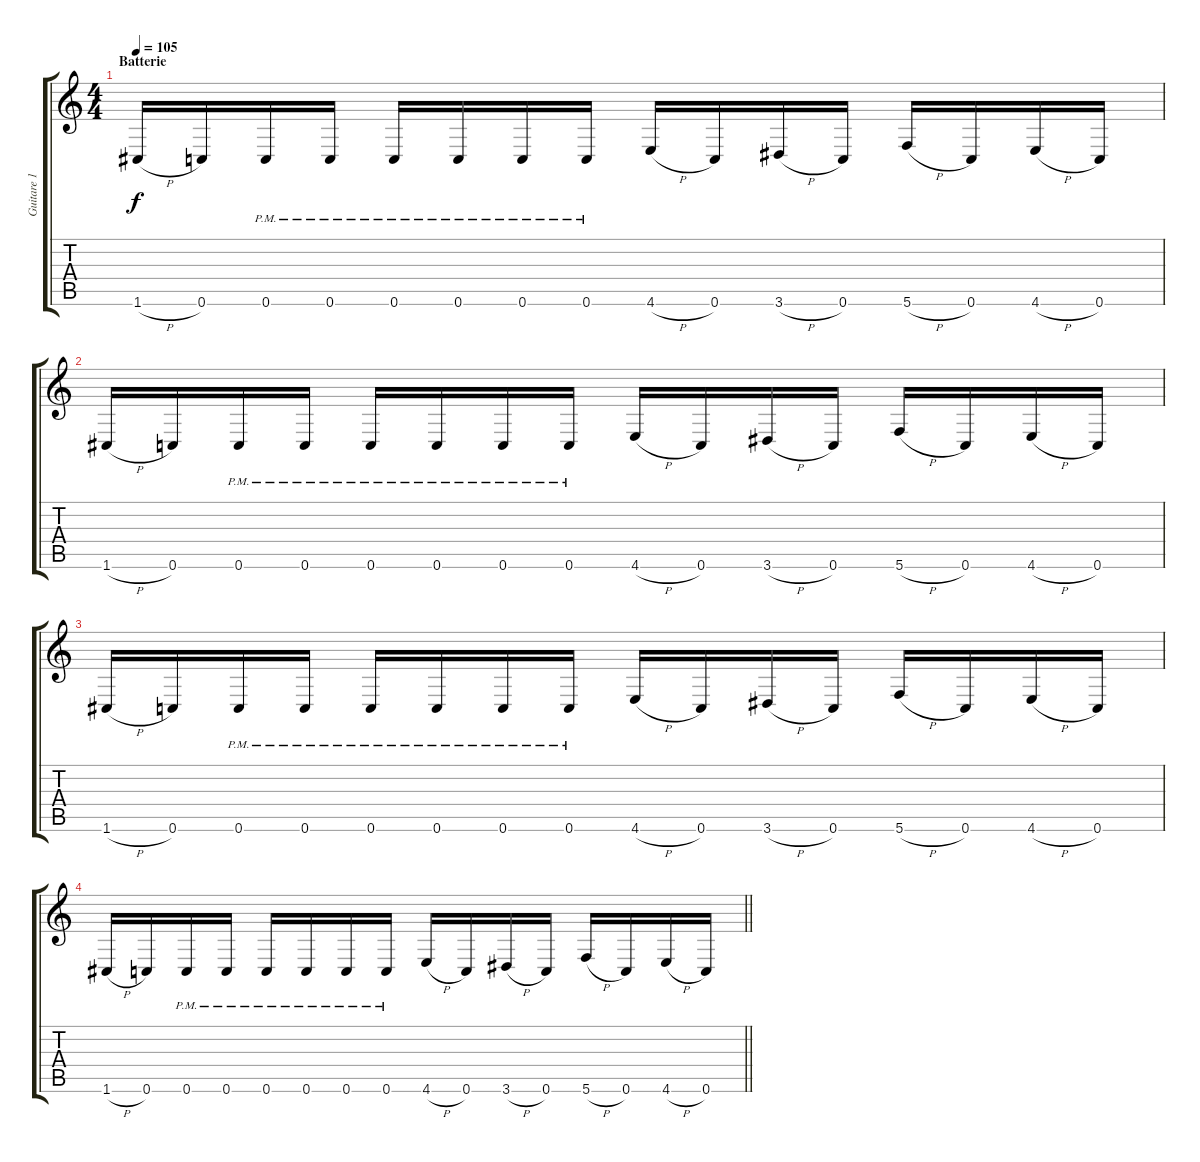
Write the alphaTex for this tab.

\track ("Guitare 1" "Guitare 1") {instrument distortionguitar}
\staff {score tabs}
\tuning (D4 A3 F3 C3 G2 C2) {hide}
\ts (4 4)
\section ("" "Batterie")
\tempo 105
\clef g2
\ks c
1.6{h}.16{dy f} 0.6.16 0.6{pm}.16 0.6{pm}.16 0.6{pm}.16 0.6{pm}.16 0.6{pm}.16 0.6{pm}.16 4.6{h}.16 0.6.16 3.6{h}.16 0.6.16 5.6{h}.16 0.6.16 4.6{h}.16 0.6.16 |
1.6{h}.16 0.6.16 0.6{pm}.16 0.6{pm}.16 0.6{pm}.16 0.6{pm}.16 0.6{pm}.16 0.6{pm}.16 4.6{h}.16 0.6.16 3.6{h}.16 0.6.16 5.6{h}.16 0.6.16 4.6{h}.16 0.6.16 |
1.6{h}.16 0.6.16 0.6{pm}.16 0.6{pm}.16 0.6{pm}.16 0.6{pm}.16 0.6{pm}.16 0.6{pm}.16 4.6{h}.16 0.6.16 3.6{h}.16 0.6.16 5.6{h}.16 0.6.16 4.6{h}.16 0.6.16 |
\barLineRight lightlight
1.6{h}.16 0.6.16 0.6{pm}.16 0.6{pm}.16 0.6{pm}.16 0.6{pm}.16 0.6{pm}.16 0.6{pm}.16 4.6{h}.16 0.6.16 3.6{h}.16 0.6.16 5.6{h}.16 0.6.16 4.6{h}.16 0.6.16
